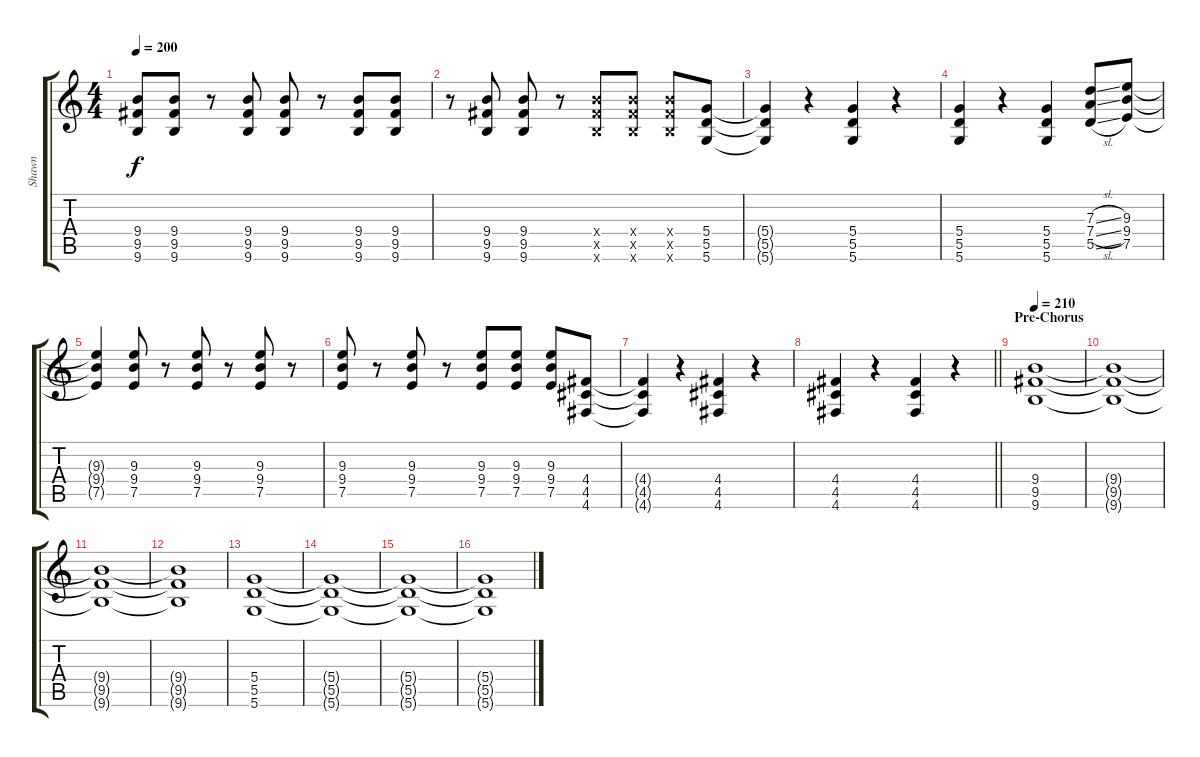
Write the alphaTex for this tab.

\track ("Shawn" "Shawn") {instrument distortionguitar}
\staff {score tabs}
\tuning (E4 B3 G3 D3 A2 D2) {hide}
\ts (4 4)
\tempo 200
\clef g2
\ks c
(9.4 9.5 9.6).8{dy f} (9.4 9.5 9.6).8 r.8 (9.4 9.5 9.6).8 (9.4 9.5 9.6).8 r.8 (9.4 9.5 9.6).8 (9.4 9.5 9.6).8 |
r.8 (9.4 9.5 9.6).8 (9.4 9.5 9.6).8 r.8 (9.4{x} 9.5{x} 9.6{x}).8 (9.4{x} 9.5{x} 9.6{x}).8 (9.4{x} 9.5{x} 9.6{x}).8 (5.4 5.5 5.6).8 |
(5.4{t} 5.5{t} 5.6{t}).4 r.4 (5.4 5.5 5.6).4 r.4 |
(5.4 5.5 5.6).4 r.4 (5.4 5.5 5.6).4 (7.3{sl} 7.4{sl} 5.5{sl}).8 (9.3 9.4 7.5).8 |
(9.3{t} 9.4{t} 7.5{t}).4 (9.3 9.4 7.5).8 r.8 (9.3 9.4 7.5).8 r.8 (9.3 9.4 7.5).8 r.8 |
(9.3 9.4 7.5).8 r.8 (9.3 9.4 7.5).8 r.8 (9.3 9.4 7.5).8 (9.3 9.4 7.5).8 (9.3 9.4 7.5).8 (4.4 4.5 4.6).8 |
(4.4{t} 4.5{t} 4.6{t}).4 r.4 (4.4 4.5 4.6).4 r.4 |
\barLineRight lightlight
(4.4 4.5 4.6).4 r.4 (4.4 4.5 4.6).4 r.4 |
\section ("" "Pre-Chorus")
\tempo 210
(9.4 9.5 9.6).1 |
(9.4{t} 9.5{t} 9.6{t}).1 |
(9.4{t} 9.5{t} 9.6{t}).1 |
(9.4{t} 9.5{t} 9.6{t}).1 |
(5.4 5.5 5.6).1 |
(5.4{t} 5.5{t} 5.6{t}).1 |
(5.4{t} 5.5{t} 5.6{t}).1 |
(5.4{t} 5.5{t} 5.6{t}).1
